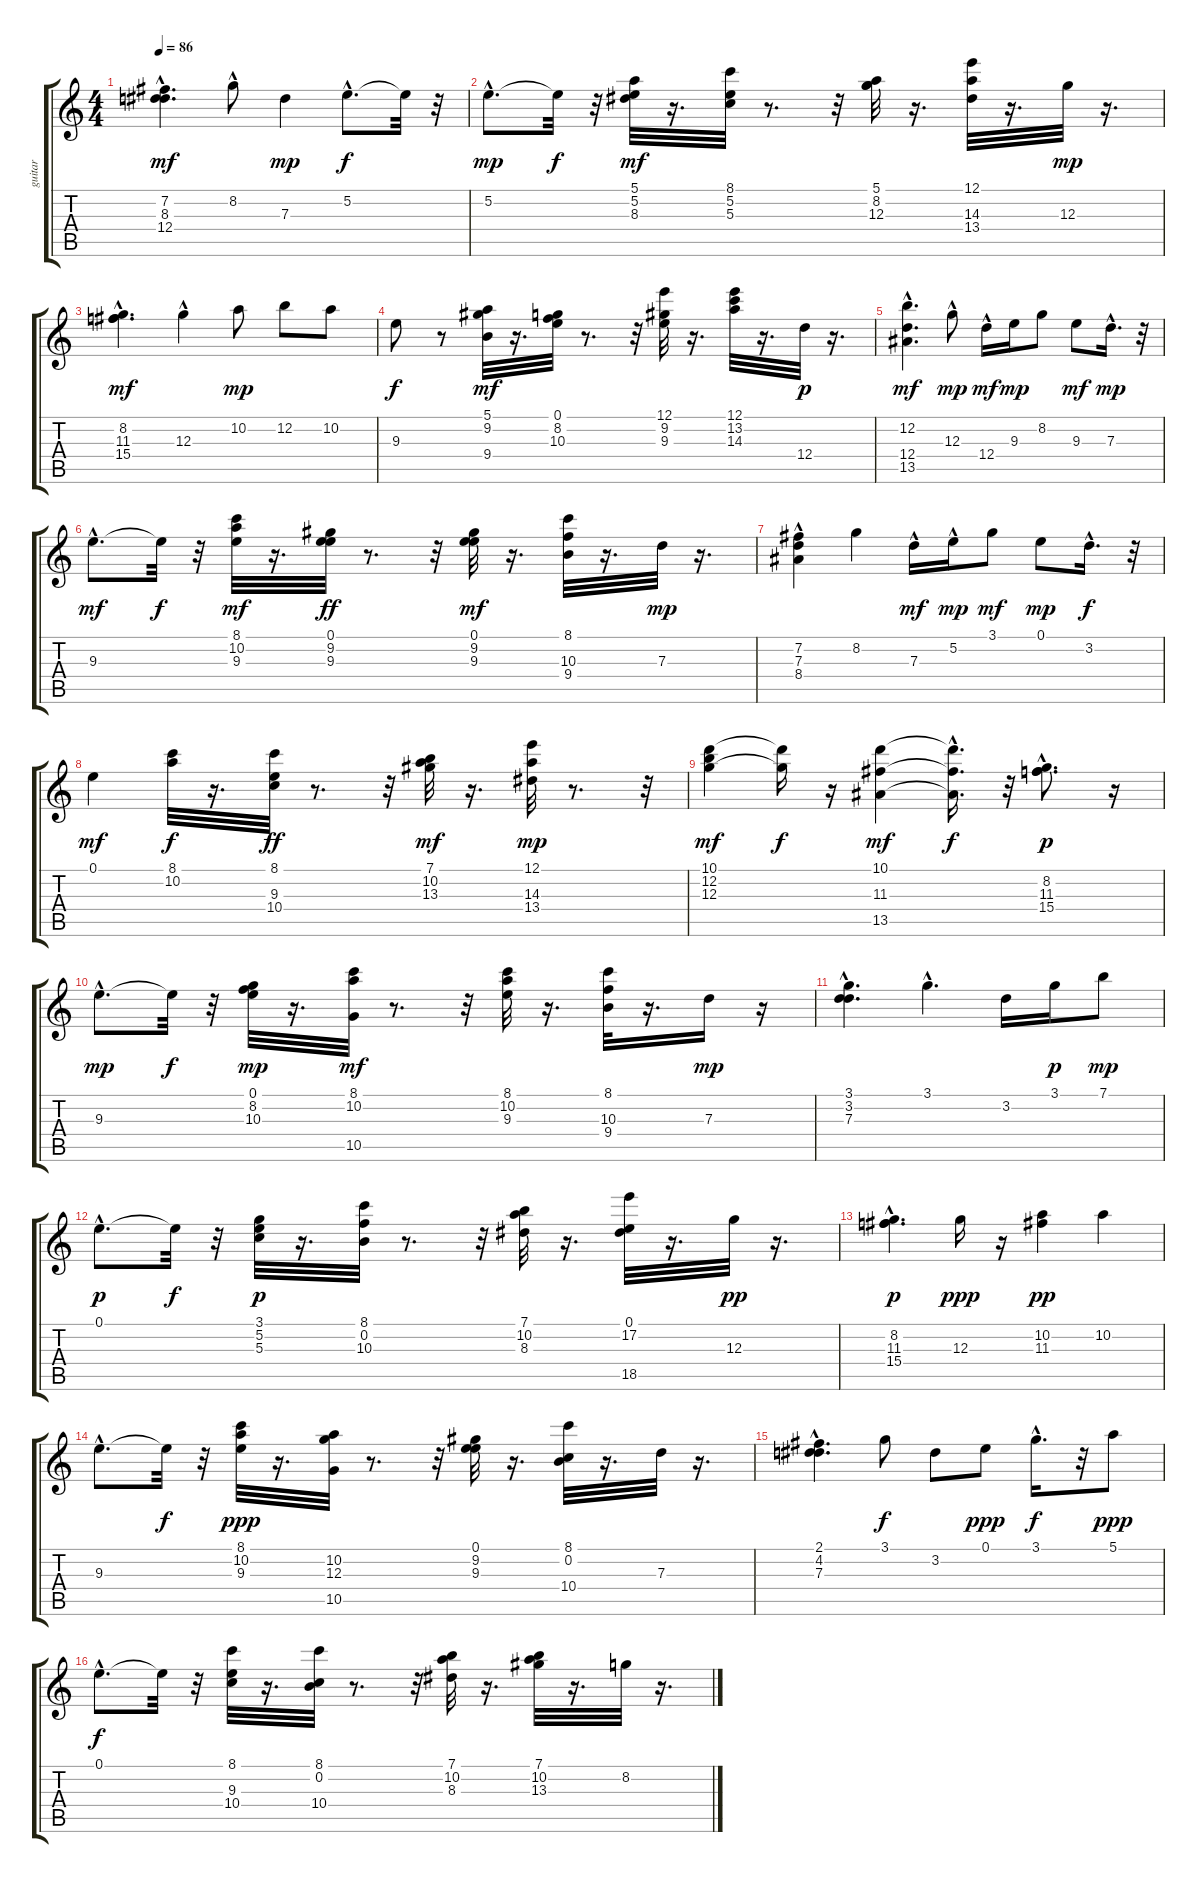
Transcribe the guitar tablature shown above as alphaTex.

\track ("guitar" "guitar") {instrument acousticguitarnylon}
\staff {score tabs}
\tuning (E4 B3 G3 D3 A2 E2) {hide}
\ts (4 4)
\tempo 86
\clef g2
\ks c
(7.2{hac} 8.3 12.4{hac}).4{d dy mf} 8.2{hac}.8 7.3.4{dy mp} 5.2{hac}.8{d dy f} 5.2{t}.32 r.32 |
5.2{hac}.8{d dy mp} 5.2{t}.32{dy f} r.32 (5.1 5.2 8.3).32{dy mf} r.16{d} (8.1 5.2 5.3).32 r.8{d} r.32 (5.1 8.2 12.3).32 r.16{d} (12.1 14.3 13.4).32 r.16{d} 12.3.32{dy mp} r.16{d} |
(8.2 11.3 15.4{hac}).4{d dy mf} 12.3{hac}.4 10.2.8{dy mp} 12.2.8 10.2.8 |
9.3.8{dy f} r.8 (5.1 9.2 9.4).32{dy mf} r.16{d} (0.1 8.2 10.3).32 r.8{d} r.32 (12.1 9.2 9.3).32 r.16{d} (12.1 13.2 14.3).32 r.16{d} 12.4.32{dy p} r.16{d} |
(12.2 12.4{hac} 13.5).4{d dy mf} 12.3{hac}.8{dy mp} 12.4{hac}.16{dy mf} 9.3.16{dy mp} 8.2.8 9.3.8{dy mf} 7.3{hac}.16{d dy mp} r.32 |
9.3{hac}.8{d dy mf} 9.3{t}.32{dy f} r.32 (8.1 10.2 9.3).32{dy mf} r.16{d} (0.1 9.2 9.3).32{dy ff} r.8{d} r.32 (0.1 9.2 9.3).32{dy mf} r.16{d} (8.1 10.3 9.4).32 r.16{d} 7.3.32{dy mp} r.16{d} |
(7.2 7.3{hac} 8.4{hac}).4 8.2.4 7.3{hac}.16{dy mf} 5.2{hac}.16{dy mp} 3.1.8{dy mf} 0.1.8{dy mp} 3.2{hac}.16{d dy f} r.32 |
0.1.4{dy mf} (8.1 10.2).32{dy f} r.16{d} (8.1 9.3 10.4).32{dy ff} r.8{d} r.32 (7.1 10.2 13.3).32{dy mf} r.16{d} (12.1 14.3 13.4).32{dy mp} r.8{d} r.32 |
(10.1 12.2 12.3).4{dy mf} (10.1{t} 12.3{t}).16{dy f} r.16 (10.1 11.3 13.5).4{dy mf} (10.1{hac t} 11.3{t} 13.5{t}).16{d dy f} r.32 (8.2{hac} 11.3{hac} 15.4).8{d dy p} r.16 |
9.3{hac}.8{d dy mp} 9.3{t}.32{dy f} r.32 (0.1 8.2 10.3).32{dy mp} r.16{d} (8.1 10.2 10.5).32{dy mf} r.8{d} r.32 (8.1 10.2 9.3).32 r.16{d} (8.1 10.3 9.4).32 r.16{d} 7.3.16{dy mp} r.16 |
(3.1 3.2{hac} 7.3).4{d} 3.1{hac}.4{d} 3.2.16 3.1.16{dy p} 7.1.8{dy mp} |
0.1{hac}.8{d dy p} 0.1{t}.32{dy f} r.32 (3.1 5.2 5.3).32{dy p} r.16{d} (8.1 0.2 10.3).32 r.8{d} r.32 (7.1 10.2 8.3).32 r.16{d} (0.1 17.2 18.5).32 r.16{d} 12.3.32{dy pp} r.16{d} |
(8.2 11.3{hac} 15.4{hac}).4{d dy p} 12.3.16{dy ppp} r.16 (10.2 11.3).4{dy pp} 10.2.4 |
9.3{hac}.8{d} 9.3{t}.32{dy f} r.32 (8.1 10.2 9.3).32{dy ppp} r.16{d} (10.2 12.3 10.5).32 r.8{d} r.32 (0.1 9.2 9.3).32 r.16{d} (8.1 0.2 10.4).32 r.16{d} 7.3.32 r.16{d} |
(2.1 4.2 7.3{hac}).4{d} 3.1.8{dy f} 3.2.8 0.1.8{dy ppp} 3.1{hac}.16{d dy f} r.32 5.1.8{dy ppp} |
0.1{hac}.8{d dy f} 0.1{t}.32 r.32 (8.1 9.3 10.4).32 r.16{d} (8.1 0.2 10.4).32 r.8{d} r.32 (7.1 10.2 8.3).32 r.16{d} (7.1 10.2 13.3).32 r.16{d} 8.2.32 r.16{d}
